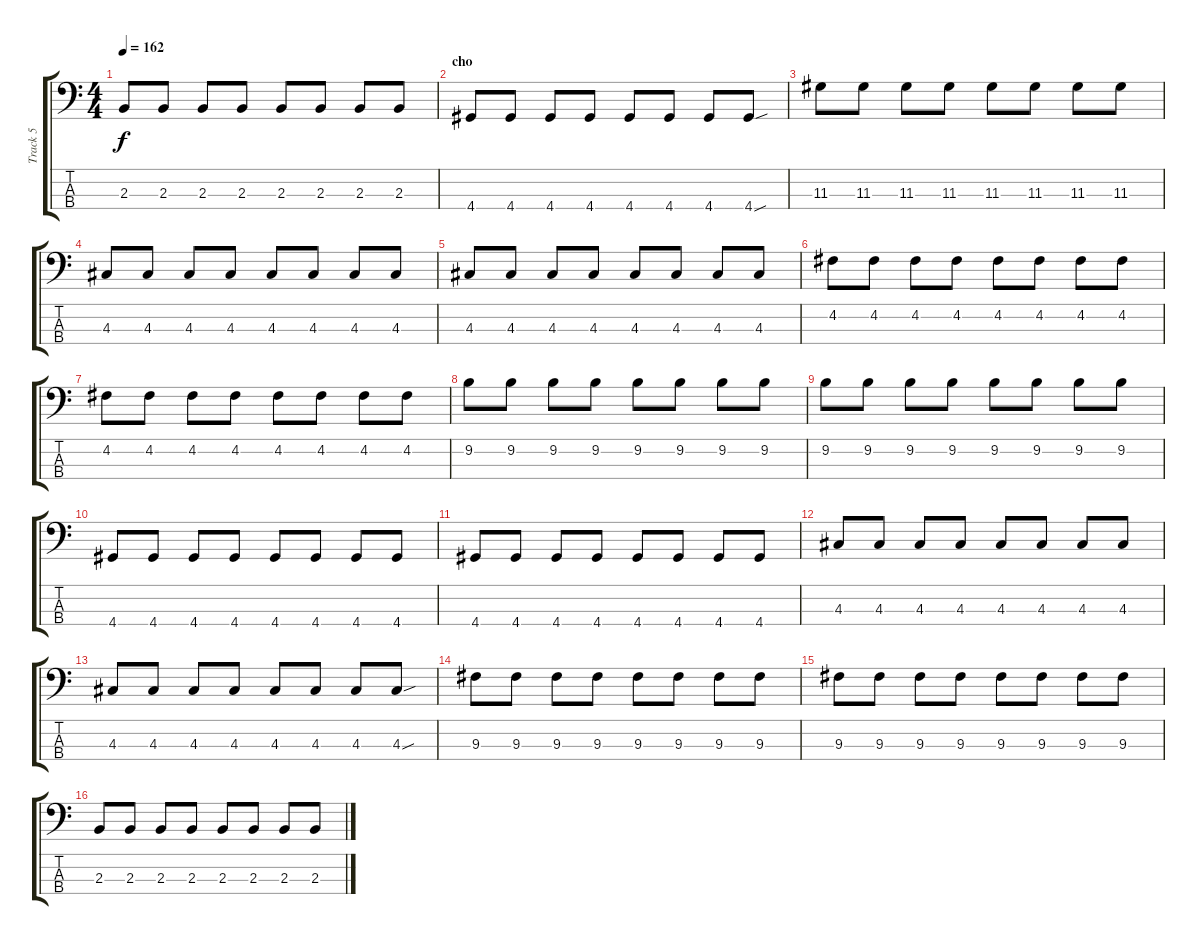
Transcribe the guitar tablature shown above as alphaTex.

\track ("Track 5" "Track 5") {instrument electricbasspick}
\staff {score tabs}
\tuning (G2 D2 A1 E1) {hide}
\ts (4 4)
\tempo 162
\clef f4
\ks c
2.3.8{dy f} 2.3.8 2.3.8 2.3.8 2.3.8 2.3.8 2.3.8 2.3.8 |
\section ("" "cho")
4.4.8 4.4.8 4.4.8 4.4.8 4.4.8 4.4.8 4.4.8 4.4{sou}.8 |
11.3.8 11.3.8 11.3.8 11.3.8 11.3.8 11.3.8 11.3.8 11.3.8 |
4.3.8 4.3.8 4.3.8 4.3.8 4.3.8 4.3.8 4.3.8 4.3.8 |
4.3.8 4.3.8 4.3.8 4.3.8 4.3.8 4.3.8 4.3.8 4.3.8 |
4.2.8 4.2.8 4.2.8 4.2.8 4.2.8 4.2.8 4.2.8 4.2.8 |
4.2.8 4.2.8 4.2.8 4.2.8 4.2.8 4.2.8 4.2.8 4.2.8 |
9.2.8 9.2.8 9.2.8 9.2.8 9.2.8 9.2.8 9.2.8 9.2.8 |
9.2.8 9.2.8 9.2.8 9.2.8 9.2.8 9.2.8 9.2.8 9.2.8 |
4.4.8 4.4.8 4.4.8 4.4.8 4.4.8 4.4.8 4.4.8 4.4.8 |
4.4.8 4.4.8 4.4.8 4.4.8 4.4.8 4.4.8 4.4.8 4.4.8 |
4.3.8 4.3.8 4.3.8 4.3.8 4.3.8 4.3.8 4.3.8 4.3.8 |
4.3.8 4.3.8 4.3.8 4.3.8 4.3.8 4.3.8 4.3.8 4.3{sou}.8 |
9.3.8 9.3.8 9.3.8 9.3.8 9.3.8 9.3.8 9.3.8 9.3.8 |
9.3.8 9.3.8 9.3.8 9.3.8 9.3.8 9.3.8 9.3.8 9.3.8 |
2.3.8 2.3.8 2.3.8 2.3.8 2.3.8 2.3.8 2.3.8 2.3.8
